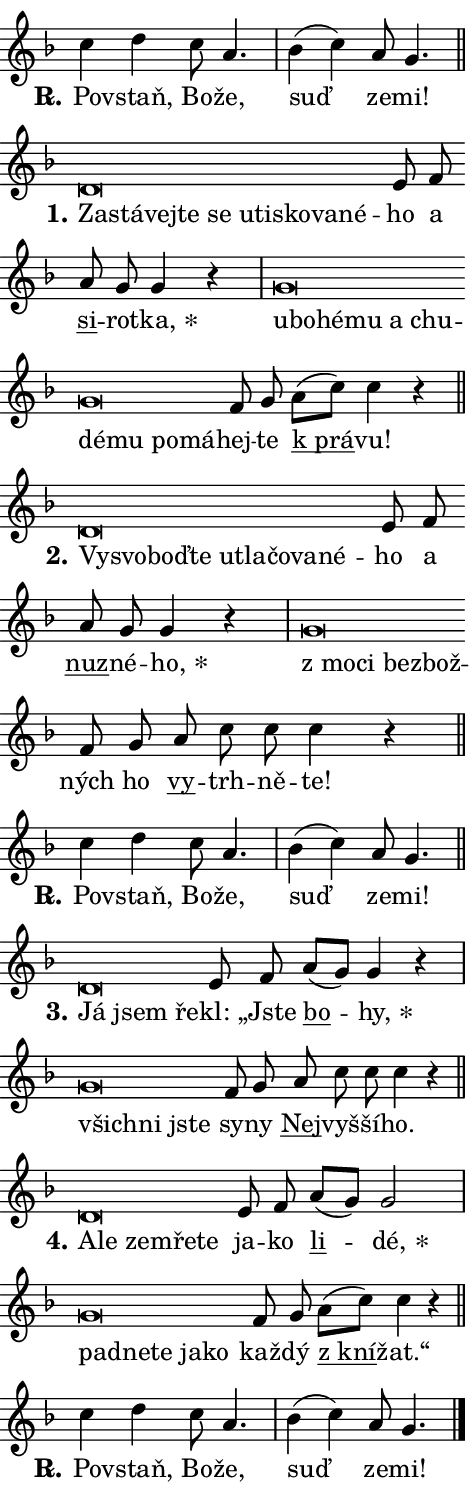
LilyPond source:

\version "2.24.0"
\header { tagline = "" }
\paper {
  indent = 0\cm
  top-margin = 0\cm
  right-margin = 0.13\cm % to fit lyric hyphens
  bottom-margin = 0\cm
  left-margin = 0\cm
  paper-width = 8\cm
  page-breaking = #ly:one-page-breaking
  system-system-spacing.basic-distance = #11
  score-system-spacing.basic-distance = #11
  ragged-last = ##f
}


%% Author: Thomas Morley
%% https://lists.gnu.org/archive/html/lilypond-user/2020-05/msg00002.html
#(define (line-position grob)
"Returns position of @var[grob} in current system:
   @code{'start}, if at first time-step
   @code{'end}, if at last time-step
   @code{'middle} otherwise
"
  (let* ((col (ly:item-get-column grob))
         (ln (ly:grob-object col 'left-neighbor))
         (rn (ly:grob-object col 'right-neighbor))
         (col-to-check-left (if (ly:grob? ln) ln col))
         (col-to-check-right (if (ly:grob? rn) rn col))
         (break-dir-left
           (and
             (ly:grob-property col-to-check-left 'non-musical #f)
             (ly:item-break-dir col-to-check-left)))
         (break-dir-right
           (and
             (ly:grob-property col-to-check-right 'non-musical #f)
             (ly:item-break-dir col-to-check-right))))
        (cond ((eqv? 1 break-dir-left) 'start)
              ((eqv? -1 break-dir-right) 'end)
              (else 'middle))))

#(define (tranparent-at-line-position vctor)
  (lambda (grob)
  "Relying on @code{line-position} select the relevant enry from @var{vctor}.
Used to determine transparency,"
    (case (line-position grob)
      ((end) (not (vector-ref vctor 0)))
      ((middle) (not (vector-ref vctor 1)))
      ((start) (not (vector-ref vctor 2))))))

noteHeadBreakVisibility =
#(define-music-function (break-visibility)(vector?)
"Makes @code{NoteHead}s transparent relying on @var{break-visibility}"
#{
  \override NoteHead.transparent =
    #(tranparent-at-line-position break-visibility)
#})

#(define delete-ledgers-for-transparent-note-heads
  (lambda (grob)
    "Reads whether a @code{NoteHead} is transparent.
If so this @code{NoteHead} is removed from @code{'note-heads} from
@var{grob}, which is supposed to be @code{LedgerLineSpanner}.
As a result ledgers are not printed for this @code{NoteHead}"
    (let* ((nhds-array (ly:grob-object grob 'note-heads))
           (nhds-list
             (if (ly:grob-array? nhds-array)
                 (ly:grob-array->list nhds-array)
                 '()))
           ;; Relies on the transparent-property being done before
           ;; Staff.LedgerLineSpanner.after-line-breaking is executed.
           ;; This is fragile ...
           (to-keep
             (remove
               (lambda (nhd)
                 (ly:grob-property nhd 'transparent #f))
               nhds-list)))
      ;; TODO find a better method to iterate over grob-arrays, similiar
      ;; to filter/remove etc for lists
      ;; For now rebuilt from scratch
      (set! (ly:grob-object grob 'note-heads)  '())
      (for-each
        (lambda (nhd)
          (ly:pointer-group-interface::add-grob grob 'note-heads nhd))
        to-keep))))

squashNotes = {
  \override NoteHead.X-extent = #'(-0.2 . 0.2)
  \override NoteHead.Y-extent = #'(-0.75 . 0)
  \override NoteHead.stencil =
    #(lambda (grob)
       (let ((pos (ly:grob-property grob 'staff-position)))
         (begin
           (if (< pos -7) (display "ERROR: Lower brevis then expected\n") (display ""))
           (if (<= pos -6) ly:text-interface::print ly:note-head::print))))
}
unSquashNotes = {
  \revert NoteHead.X-extent
  \revert NoteHead.Y-extent
  \revert NoteHead.stencil
}

hideNotes = \noteHeadBreakVisibility #begin-of-line-visible
unHideNotes = \noteHeadBreakVisibility #all-visible

% work-around for resetting accidentals
% https://lilypond.org/doc/v2.23/Documentation/notation/displaying-rhythms#unmetered-music
cadenzaMeasure = {
  \cadenzaOff
  \partial 1024 s1024
  \cadenzaOn
}

#(define-markup-command (accent layout props text) (markup?)
  "Underline accented syllable"
  (interpret-markup layout props
    #{\markup \override #'(offset . 4.3) \underline { #text }#}))

responsum = \markup \concat {
  "R" \hspace #-1.05 \path #0.1 #'((moveto 0 0.07) (lineto 0.9 0.8)) \hspace #0.05 "."
}

spaceSize = #0.6828661417322834 % exact space size for TeX Gyre Schola

\layout {
  \context {
    \Staff
    \remove "Time_signature_engraver"
    \override LedgerLineSpanner.after-line-breaking = #delete-ledgers-for-transparent-note-heads
  }
  \context {
    \Lyrics {
      \override LyricSpace.minimum-distance = \spaceSize
      \override LyricText.font-name = #"TeX Gyre Schola"
      \override LyricText.font-size = 1
      \override StanzaNumber.font-name = #"TeX Gyre Schola Bold"
      \override StanzaNumber.font-size = 1
    }
  }
  \context {
    \Score 
    \override NoteHead.text =
      #(lambda (grob) 
        (let ((pos (ly:grob-property grob 'staff-position)))
          #{\markup {
            \combine
              \halign #-0.55 \raise #(if (= pos -6) 0 0.5) \override #'(thickness . 2) \draw-line #'(3.2 . 0)
              \musicglyph "noteheads.sM1"
          }#}))
  }
}

% magnetic-lyrics.ily
%
%   written by
%     Jean Abou Samra <jean@abou-samra.fr>
%     Werner Lemberg <wl@gnu.org>
%
%   adapted by
%     Jiri Hon <jiri.hon@gmail.com>
%
% Version 2022-Apr-15

% https://www.mail-archive.com/lilypond-user@gnu.org/msg149350.html

#(define (Left_hyphen_pointer_engraver context)
   "Collect syllable-hyphen-syllable occurrences in lyrics and store
them in properties.  This engraver only looks to the left.  For
example, if the lyrics input is @code{foo -- bar}, it does the
following.

@itemize @bullet
@item
Set the @code{text} property of the @code{LyricHyphen} grob between
@q{foo} and @q{bar} to @code{foo}.

@item
Set the @code{left-hyphen} property of the @code{LyricText} grob with
text @q{foo} to the @code{LyricHyphen} grob between @q{foo} and
@q{bar}.
@end itemize

Use this auxiliary engraver in combination with the
@code{lyric-@/text::@/apply-@/magnetic-@/offset!} hook."
   (let ((hyphen #f)
         (text #f))
     (make-engraver
      (acknowledgers
       ((lyric-syllable-interface engraver grob source-engraver)
        (set! text grob)))
      (end-acknowledgers
       ((lyric-hyphen-interface engraver grob source-engraver)
        ;(when (not (grob::has-interface grob 'lyric-space-interface))
          (set! hyphen grob)));)
      ((stop-translation-timestep engraver)
       (when (and text hyphen)
         (ly:grob-set-object! text 'left-hyphen hyphen))
       (set! text #f)
       (set! hyphen #f)))))

#(define (lyric-text::apply-magnetic-offset! grob)
   "If the space between two syllables is less than the value in
property @code{LyricText@/.details@/.squash-threshold}, move the right
syllable to the left so that it gets concatenated with the left
syllable.

Use this function as a hook for
@code{LyricText@/.after-@/line-@/breaking} if the
@code{Left_@/hyphen_@/pointer_@/engraver} is active."
   (let ((hyphen (ly:grob-object grob 'left-hyphen #f)))
     (when hyphen
       (let ((left-text (ly:spanner-bound hyphen LEFT)))
         (when (grob::has-interface left-text 'lyric-syllable-interface)
           (let* ((common (ly:grob-common-refpoint grob left-text X))
                  (this-x-ext (ly:grob-extent grob common X))
                  (left-x-ext
                   (begin
                     ;; Trigger magnetism for left-text.
                     (ly:grob-property left-text 'after-line-breaking)
                     (ly:grob-extent left-text common X)))
                  ;; `delta` is the gap width between two syllables.
                  (delta (- (interval-start this-x-ext)
                            (interval-end left-x-ext)))
                  (details (ly:grob-property grob 'details))
                  (threshold (assoc-get 'squash-threshold details 0.2)))
             (when (< delta threshold)
               (let* (;; We have to manipulate the input text so that
                      ;; ligatures crossing syllable boundaries are not
                      ;; disabled.  For languages based on the Latin
                      ;; script this is essentially a beautification.
                      ;; However, for non-Western scripts it can be a
                      ;; necessity.
                      (lt (ly:grob-property left-text 'text))
                      (rt (ly:grob-property grob 'text))
                      (is-space (grob::has-interface hyphen 'lyric-space-interface))
                      (space (if is-space " " ""))
                      (extra-delta (if is-space spaceSize 0))
                      ;; Append new syllable.
                      (ltrt-space (if (and (string? lt) (string? rt))
                                (string-append lt space rt)
                                (make-concat-markup (list lt space rt))))
                      ;; Right-align `ltrt` to the right side.
                      (ltrt-space-markup (grob-interpret-markup
                               grob
                               (make-translate-markup
                                (cons (interval-length this-x-ext) 0)
                                (make-right-align-markup ltrt-space)))))
                 (begin
                   ;; Don't print `left-text`.
                   (ly:grob-set-property! left-text 'stencil #f)
                   ;; Set text and stencil (which holds all collected
                   ;; syllables so far) and shift it to the left.
                   (ly:grob-set-property! grob 'text ltrt-space)
                   (ly:grob-set-property! grob 'stencil ltrt-space-markup)
                   (ly:grob-translate-axis! grob (- (- delta extra-delta)) X))))))))))


#(define (lyric-hyphen::displace-bounds-first grob)
   ;; Make very sure this callback isn't triggered too early.
   (let ((left (ly:spanner-bound grob LEFT))
         (right (ly:spanner-bound grob RIGHT)))
     (ly:grob-property left 'after-line-breaking)
     (ly:grob-property right 'after-line-breaking)
     (ly:lyric-hyphen::print grob)))

squashThreshold = #0.4

\layout {
  \context {
    \Lyrics
    \consists #Left_hyphen_pointer_engraver
    \override LyricText.after-line-breaking =
      #lyric-text::apply-magnetic-offset!
    \override LyricHyphen.stencil = #lyric-hyphen::displace-bounds-first
    \override LyricText.details.squash-threshold = \squashThreshold
    \override LyricHyphen.minimum-distance = 0
    \override LyricHyphen.minimum-length = \squashThreshold
  }
}

squashText = \override LyricText.details.squash-threshold = 9999
unSquashText = \override LyricText.details.squash-threshold = \squashThreshold

leftText = \override LyricText.self-alignment-X = #LEFT
unLeftText = \revert LyricText.self-alignment-X

starOffset = #(lambda (grob) 
                (let ((x_offset (ly:self-alignment-interface::aligned-on-x-parent grob)))
                  (if (= x_offset 0) 0 (+ x_offset 1.2))))

star = #(define-music-function (syllable)(string?)
"Append star separator at the end of a syllable"
#{
  \once \override LyricText.X-offset = #starOffset
  \lyricmode { \markup {
    #syllable
    \override #'((font-name . "TeX Gyre Schola Bold")) \hspace #0.2 \lower #0.65 \larger "*"
  } }
#})

starAccent = #(define-music-function (syllable)(string?)
"Append star separator at the end of a syllable and make accent"
#{
  \once \override LyricText.X-offset = #starOffset
  \lyricmode { \markup {
    \accent #syllable
    \override #'((font-name . "TeX Gyre Schola Bold")) \hspace #0.2 \lower #0.65 \larger "*"
  } }
#})

breath = #(define-music-function (syllable)(string?)
"Append breathing indicator at the end of a syllable"
#{
  \lyricmode { \markup { #syllable "+" } }
#})

optionalBreath = #(define-music-function (syllable)(string?)
"Append optional breathing indicator at the end of a syllable"
#{
  \lyricmode { \markup { #syllable "(+)" } }
#})


\score {
    <<
        \new Voice = "melody" { \cadenzaOn \key f \major \relative { c''4 d c8 a4. \cadenzaMeasure \bar "|" bes4( c) a8 g4. \cadenzaMeasure \bar "||" \break } }
        \new Lyrics \lyricsto "melody" { \lyricmode { \set stanza = \responsum
Po -- vstaň, Bo -- že, suď ze -- mi! } }
    >>
    \layout {}
}

\score {
    <<
        \new Voice = "melody" { \cadenzaOn \key f \major \relative { \squashNotes d'\breve*1/16 \hideNotes \breve*1/16 \bar "" \breve*1/16 \bar "" \breve*1/16 \bar "" \breve*1/16 \bar "" \breve*1/16 \bar "" \breve*1/16 \bar "" \breve*1/16 \bar "" \breve*1/16 \breve*1/16 \bar "" \unHideNotes \unSquashNotes e8 f \bar "" a g g4 r \cadenzaMeasure \bar "|" \squashNotes g\breve*1/16 \hideNotes \breve*1/16 \bar "" \breve*1/16 \bar "" \breve*1/16 \bar "" \breve*1/16 \bar "" \breve*1/16 \bar "" \breve*1/16 \bar "" \breve*1/16 \bar "" \breve*1/16 \breve*1/16 \bar "" \unHideNotes \unSquashNotes f8 g \bar "" a[( c)] c4 r \cadenzaMeasure \bar "||" \break } }
        \new Lyrics \lyricsto "melody" { \lyricmode { \set stanza = "1."
\leftText Za -- \squashText stá -- vej -- te se u -- ti -- sko -- va -- né -- \unLeftText \unSquashText ho a \markup \accent si -- rot -- \star ka, \leftText u -- \squashText bo -- hé -- mu a chu -- dé -- mu po -- má -- \unLeftText \unSquashText hej -- te \markup \accent "k prá" -- vu! } }
    >>
    \layout {}
}

\score {
    <<
        \new Voice = "melody" { \cadenzaOn \key f \major \relative { \squashNotes d'\breve*1/16 \hideNotes \breve*1/16 \bar "" \breve*1/16 \bar "" \breve*1/16 \bar "" \breve*1/16 \bar "" \breve*1/16 \bar "" \breve*1/16 \bar "" \breve*1/16 \breve*1/16 \bar "" \unHideNotes \unSquashNotes e8 f \bar "" a g g4 r \cadenzaMeasure \bar "|" \squashNotes g\breve*1/16 \hideNotes \breve*1/16 \bar "" \breve*1/16 \breve*1/16 \bar "" \unHideNotes \unSquashNotes f8 g \bar "" a c c c4 r \cadenzaMeasure \bar "||" \break } }
        \new Lyrics \lyricsto "melody" { \lyricmode { \set stanza = "2."
\leftText Vy -- \squashText svo -- bo -- ďte u -- tla -- čo -- va -- né -- \unLeftText \unSquashText ho a \markup \accent nuz -- né -- \star ho, \leftText "z mo" -- \squashText ci bez -- bož -- \unLeftText \unSquashText ných ho \markup \accent vy -- trh -- ně -- te! } }
    >>
    \layout {}
}

\score {
    <<
        \new Voice = "melody" { \cadenzaOn \key f \major \relative { c''4 d c8 a4. \cadenzaMeasure \bar "|" bes4( c) a8 g4. \cadenzaMeasure \bar "||" \break } }
        \new Lyrics \lyricsto "melody" { \lyricmode { \set stanza = \responsum
Po -- vstaň, Bo -- že, suď ze -- mi! } }
    >>
    \layout {}
}

\score {
    <<
        \new Voice = "melody" { \cadenzaOn \key f \major \relative { \squashNotes d'\breve*1/16 \hideNotes \breve*1/16 \breve*1/16 \bar "" \unHideNotes \unSquashNotes e8 f \bar "" a[( g)] g4 r \cadenzaMeasure \bar "|" \squashNotes g\breve*1/16 \hideNotes \breve*1/16 \breve*1/16 \bar "" \unHideNotes \unSquashNotes f8 g \bar "" a c c c4 r \cadenzaMeasure \bar "||" \break } }
        \new Lyrics \lyricsto "melody" { \lyricmode { \set stanza = "3."
\leftText Já \squashText jsem ře -- \unLeftText \unSquashText kl: „Jste \markup \accent bo -- \star hy, \leftText všich -- \squashText ni jste \unLeftText \unSquashText sy -- ny \markup \accent Nej -- vyš -- ší -- ho. } }
    >>
    \layout {}
}

\score {
    <<
        \new Voice = "melody" { \cadenzaOn \key f \major \relative { \squashNotes d'\breve*1/16 \hideNotes \breve*1/16 \bar "" \breve*1/16 \bar "" \breve*1/16 \breve*1/16 \bar "" \unHideNotes \unSquashNotes e8 f \bar "" a[( g)] g2 \cadenzaMeasure \bar "|" \squashNotes g\breve*1/16 \hideNotes \breve*1/16 \bar "" \breve*1/16 \bar "" \breve*1/16 \breve*1/16 \bar "" \unHideNotes \unSquashNotes f8 g \bar "" a[( c)] c4 r \cadenzaMeasure \bar "||" \break } }
        \new Lyrics \lyricsto "melody" { \lyricmode { \set stanza = "4."
\leftText A -- \squashText le ze -- mře -- te \unLeftText \unSquashText ja -- ko \markup \accent li -- \star dé, \leftText pad -- \squashText ne -- te ja -- ko \unLeftText \unSquashText kaž -- dý \markup \accent "z kní" -- žat.“ } }
    >>
    \layout {}
}

\score {
    <<
        \new Voice = "melody" { \cadenzaOn \key f \major \relative { c''4 d c8 a4. \cadenzaMeasure \bar "|" bes4( c) a8 g4. \cadenzaMeasure \bar "||" \break } \bar "|." }
        \new Lyrics \lyricsto "melody" { \lyricmode { \set stanza = \responsum
Po -- vstaň, Bo -- že, suď ze -- mi! } }
    >>
    \layout {}
}
